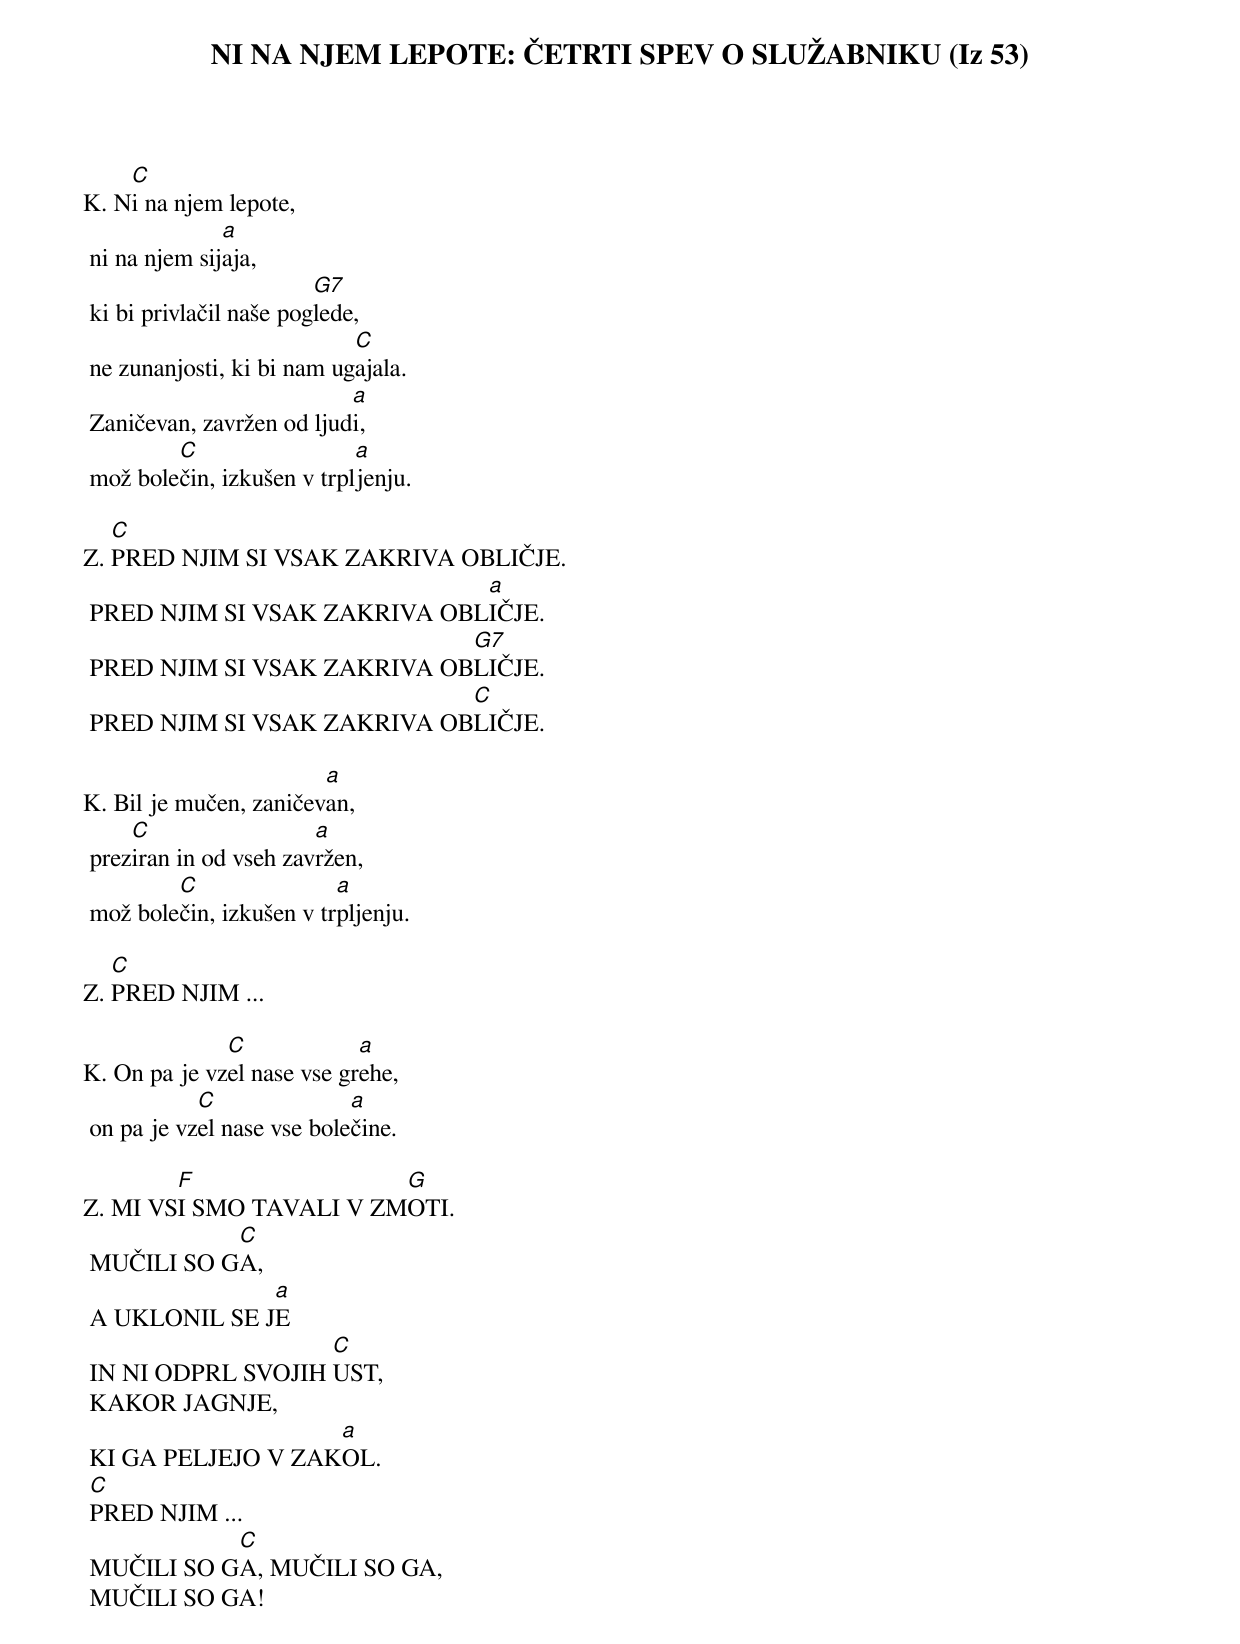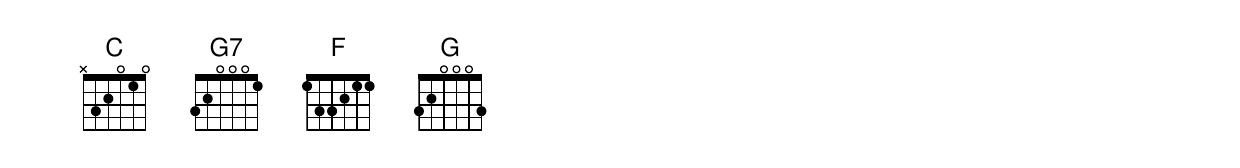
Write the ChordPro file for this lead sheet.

{title: NI NA NJEM LEPOTE: ČETRTI SPEV O SLUŽABNIKU (Iz 53)}

K.	N[C]i na njem lepote,
	ni na njem sij[a]aja,
	ki bi privlačil naše pog[G7]lede,
	ne zunanjosti, ki bi nam ug[C]ajala.
	Zaničevan, zavržen od ljud[a]i,
	mož bole[C]čin, izkušen v trpl[a]jenju.

Z.	[C]PRED NJIM SI VSAK ZAKRIVA OBLIČJE.
	PRED NJIM SI VSAK ZAKRIVA OBL[a]IČJE.
	PRED NJIM SI VSAK ZAKRIVA OB[G7]LIČJE.
	PRED NJIM SI VSAK ZAKRIVA OB[C]LIČJE.

K.	Bil je mučen, zaničev[a]an,
	prez[C]iran in od vseh zav[a]ržen,
	mož bole[C]čin, izkušen v tr[a]pljenju.

Z.	[C]PRED NJIM ...

K.	On pa je vz[C]el nase vse gr[a]ehe,
	on pa je vz[C]el nase vse bole[a]čine.

Z.	MI VS[F]I SMO TAVALI V ZM[G]OTI.
	MUČILI SO G[C]A,
	A UKLONIL SE J[a]E
	IN NI ODPRL SVOJIH [C]UST,
	KAKOR JAGNJE,
	KI GA PELJEJO V ZAK[a]OL.
	[C]PRED NJIM ...
	MUČILI SO G[C]A, MUČILI SO GA,
	MUČILI SO GA!
